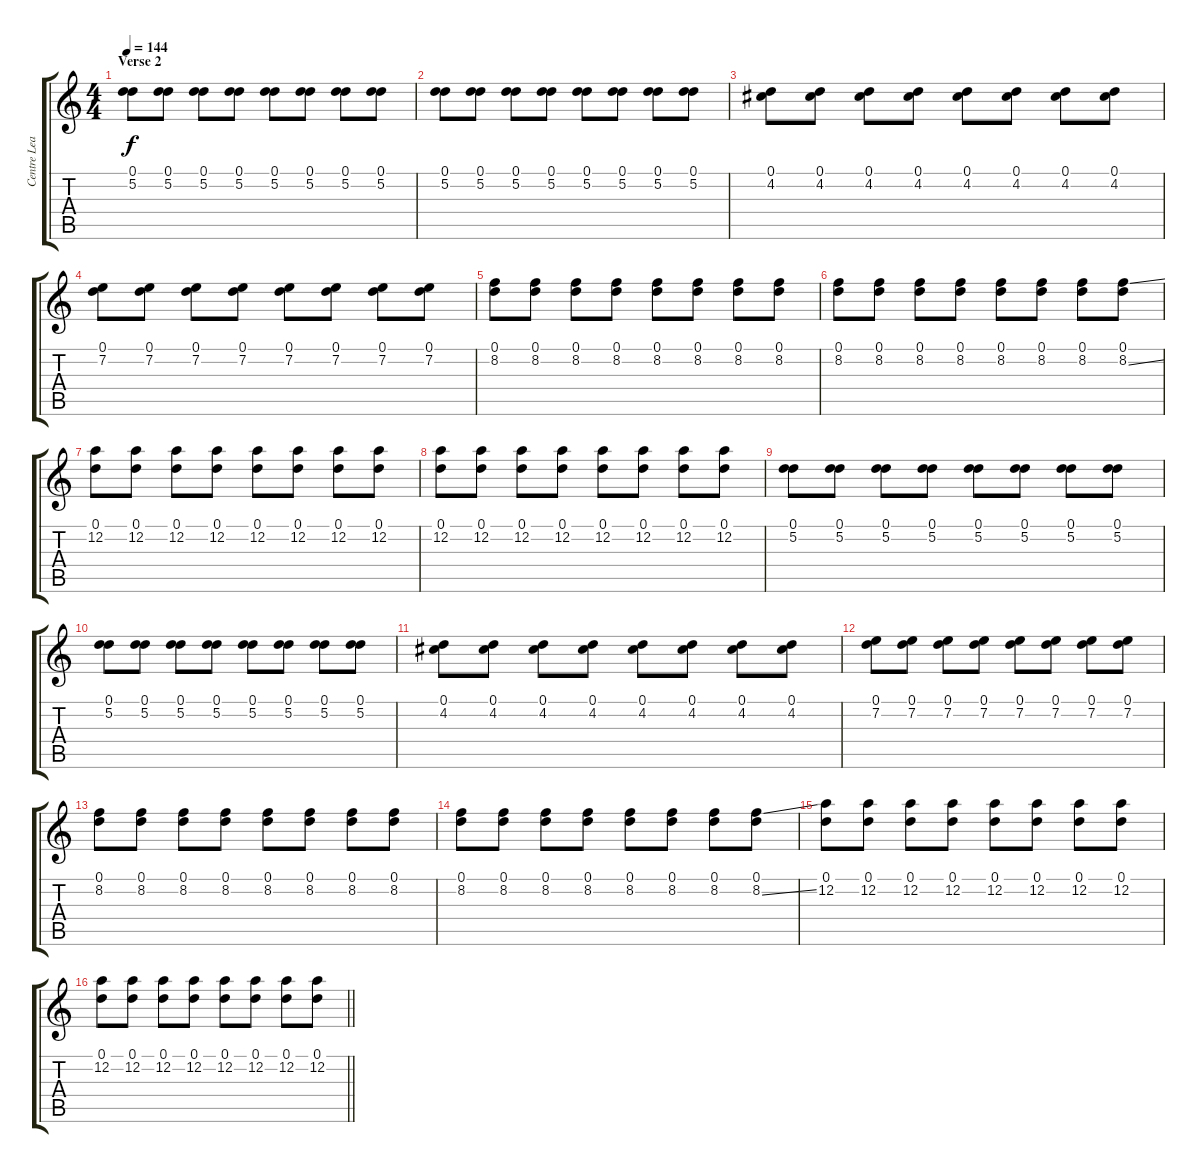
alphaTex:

\track ("Centre Lead" "Centre Lea") {instrument distortionguitar}
\staff {score tabs}
\tuning (D4 A3 F3 C3 G2 D2) {hide}
\ts (4 4)
\section ("" "Verse 2")
\tempo 144
\clef g2
\ks c
(0.1 5.2).8{dy f instrument distortionguitar} (0.1 5.2).8 (0.1 5.2).8 (0.1 5.2).8 (0.1 5.2).8 (0.1 5.2).8 (0.1 5.2).8 (0.1 5.2).8 |
(0.1 5.2).8 (0.1 5.2).8 (0.1 5.2).8 (0.1 5.2).8 (0.1 5.2).8 (0.1 5.2).8 (0.1 5.2).8 (0.1 5.2).8 |
(0.1 4.2).8 (0.1 4.2).8 (0.1 4.2).8 (0.1 4.2).8 (0.1 4.2).8 (0.1 4.2).8 (0.1 4.2).8 (0.1 4.2).8 |
(0.1 7.2).8 (0.1 7.2).8 (0.1 7.2).8 (0.1 7.2).8 (0.1 7.2).8 (0.1 7.2).8 (0.1 7.2).8 (0.1 7.2).8 |
(0.1 8.2).8 (0.1 8.2).8 (0.1 8.2).8 (0.1 8.2).8 (0.1 8.2).8 (0.1 8.2).8 (0.1 8.2).8 (0.1 8.2).8 |
(0.1 8.2).8 (0.1 8.2).8 (0.1 8.2).8 (0.1 8.2).8 (0.1 8.2).8 (0.1 8.2).8 (0.1 8.2).8 (0.1 8.2{ss}).8 |
(0.1 12.2).8 (0.1 12.2).8 (0.1 12.2).8 (0.1 12.2).8 (0.1 12.2).8 (0.1 12.2).8 (0.1 12.2).8 (0.1 12.2).8 |
(0.1 12.2).8 (0.1 12.2).8 (0.1 12.2).8 (0.1 12.2).8 (0.1 12.2).8 (0.1 12.2).8 (0.1 12.2).8 (0.1 12.2).8 |
(0.1 5.2).8 (0.1 5.2).8 (0.1 5.2).8 (0.1 5.2).8 (0.1 5.2).8 (0.1 5.2).8 (0.1 5.2).8 (0.1 5.2).8 |
(0.1 5.2).8 (0.1 5.2).8 (0.1 5.2).8 (0.1 5.2).8 (0.1 5.2).8 (0.1 5.2).8 (0.1 5.2).8 (0.1 5.2).8 |
(0.1 4.2).8 (0.1 4.2).8 (0.1 4.2).8 (0.1 4.2).8 (0.1 4.2).8 (0.1 4.2).8 (0.1 4.2).8 (0.1 4.2).8 |
(0.1 7.2).8 (0.1 7.2).8 (0.1 7.2).8 (0.1 7.2).8 (0.1 7.2).8 (0.1 7.2).8 (0.1 7.2).8 (0.1 7.2).8 |
(0.1 8.2).8 (0.1 8.2).8 (0.1 8.2).8 (0.1 8.2).8 (0.1 8.2).8 (0.1 8.2).8 (0.1 8.2).8 (0.1 8.2).8 |
(0.1 8.2).8 (0.1 8.2).8 (0.1 8.2).8 (0.1 8.2).8 (0.1 8.2).8 (0.1 8.2).8 (0.1 8.2).8 (0.1 8.2{ss}).8 |
(0.1 12.2).8 (0.1 12.2).8 (0.1 12.2).8 (0.1 12.2).8 (0.1 12.2).8 (0.1 12.2).8 (0.1 12.2).8 (0.1 12.2).8 |
\barLineRight lightlight
(0.1 12.2).8 (0.1 12.2).8 (0.1 12.2).8 (0.1 12.2).8 (0.1 12.2).8 (0.1 12.2).8 (0.1 12.2).8 (0.1 12.2).8
